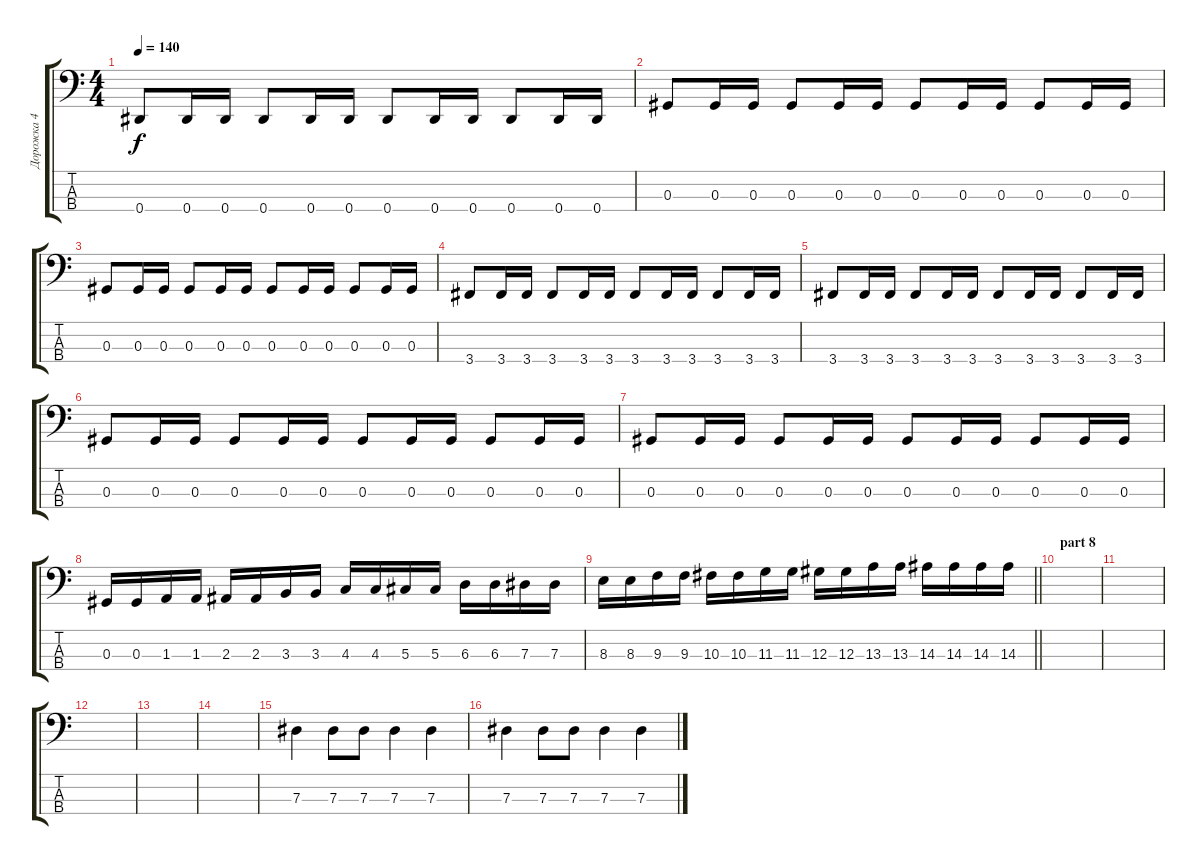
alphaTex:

\track ("Дорожка 4" "Дорожка 4") {instrument electricbassfinger}
\staff {score tabs}
\tuning (Gb2 Db2 Ab1 Eb1) {hide}
\ts (4 4)
\tempo 140
\clef f4
\ks c
0.4.8{dy f} 0.4.16 0.4.16 0.4.8 0.4.16 0.4.16 0.4.8 0.4.16 0.4.16 0.4.8 0.4.16 0.4.16 |
0.3.8 0.3.16 0.3.16 0.3.8 0.3.16 0.3.16 0.3.8 0.3.16 0.3.16 0.3.8 0.3.16 0.3.16 |
0.3.8 0.3.16 0.3.16 0.3.8 0.3.16 0.3.16 0.3.8 0.3.16 0.3.16 0.3.8 0.3.16 0.3.16 |
3.4.8 3.4.16 3.4.16 3.4.8 3.4.16 3.4.16 3.4.8 3.4.16 3.4.16 3.4.8 3.4.16 3.4.16 |
3.4.8 3.4.16 3.4.16 3.4.8 3.4.16 3.4.16 3.4.8 3.4.16 3.4.16 3.4.8 3.4.16 3.4.16 |
0.3.8 0.3.16 0.3.16 0.3.8 0.3.16 0.3.16 0.3.8 0.3.16 0.3.16 0.3.8 0.3.16 0.3.16 |
0.3.8 0.3.16 0.3.16 0.3.8 0.3.16 0.3.16 0.3.8 0.3.16 0.3.16 0.3.8 0.3.16 0.3.16 |
0.3.16 0.3.16 1.3.16 1.3.16 2.3.16 2.3.16 3.3.16 3.3.16 4.3.16 4.3.16 5.3.16 5.3.16 6.3.16 6.3.16 7.3.16 7.3.16 |
\barLineRight lightlight
8.3.16 8.3.16 9.3.16 9.3.16 10.3.16 10.3.16 11.3.16 11.3.16 12.3.16 12.3.16 13.3.16 13.3.16 14.3.16 14.3.16 14.3.16 14.3.16 |
\section ("" "part 8")
|
|
|
|
|
7.3.4 7.3.8 7.3.8 7.3.4 7.3.4 |
7.3.4 7.3.8 7.3.8 7.3.4 7.3.4
